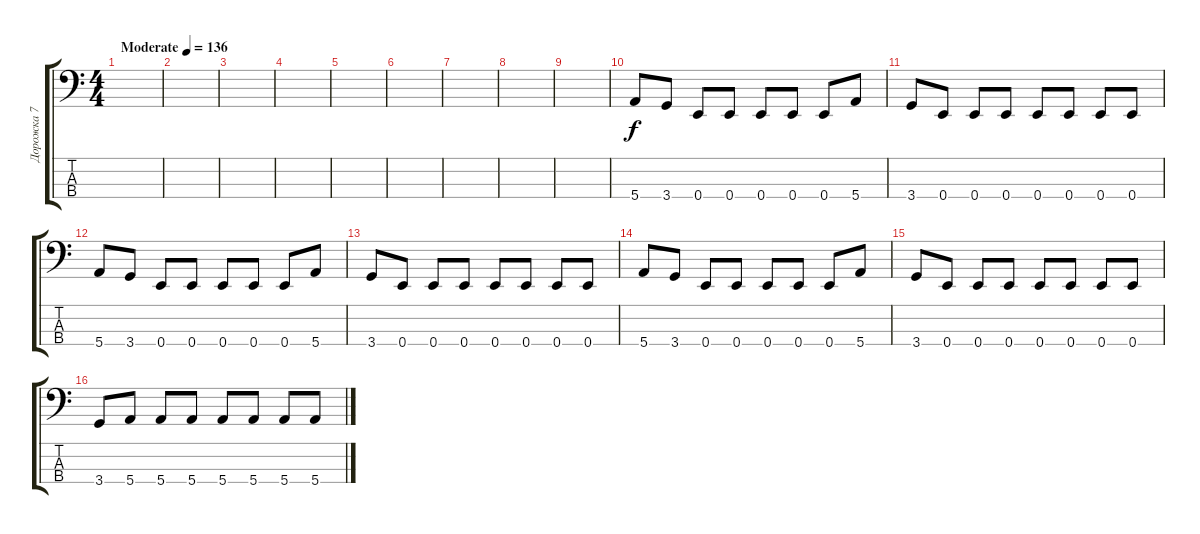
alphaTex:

\track ("Дорожка 7" "Дорожка 7") {instrument electricbassfinger}
\staff {score tabs}
\tuning (G2 E2 B1 E1) {hide}
\ts (4 4)
\tempo (136 "Moderate")
\clef f4
\ks c
|
|
|
|
|
|
|
|
|
5.4.8 3.4.8 0.4.8 0.4.8 0.4.8 0.4.8 0.4.8 5.4.8 |
3.4.8 0.4.8 0.4.8 0.4.8 0.4.8 0.4.8 0.4.8 0.4.8 |
5.4.8 3.4.8 0.4.8 0.4.8 0.4.8 0.4.8 0.4.8 5.4.8 |
3.4.8 0.4.8 0.4.8 0.4.8 0.4.8 0.4.8 0.4.8 0.4.8 |
5.4.8 3.4.8 0.4.8 0.4.8 0.4.8 0.4.8 0.4.8 5.4.8 |
3.4.8 0.4.8 0.4.8 0.4.8 0.4.8 0.4.8 0.4.8 0.4.8 |
3.4.8 5.4.8 5.4.8 5.4.8 5.4.8 5.4.8 5.4.8 5.4.8
